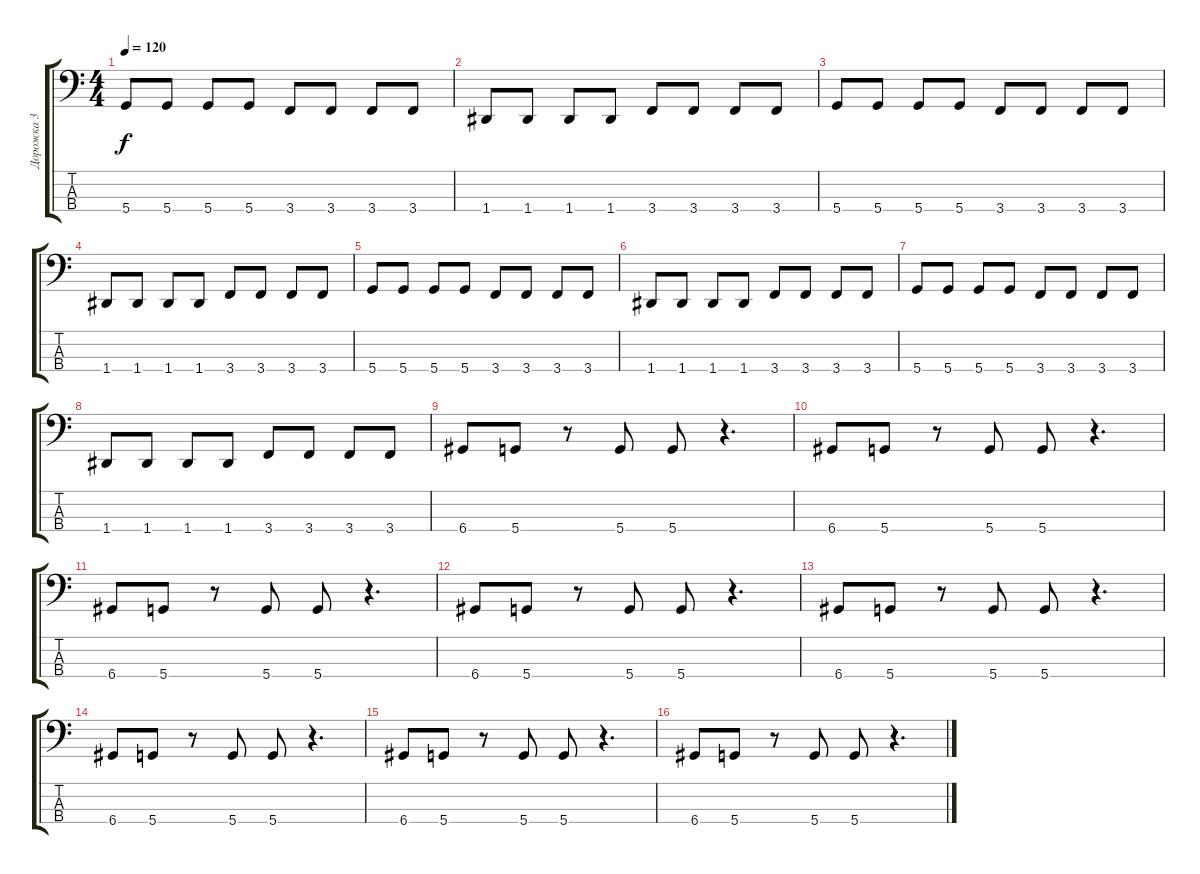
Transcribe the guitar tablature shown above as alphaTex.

\track ("Дорожка 3" "Дорожка 3") {instrument electricbassfinger}
\staff {score tabs}
\tuning (G2 D2 A1 D1) {hide}
\ts (4 4)
\tempo 120
\clef f4
\ks c
5.4.8{dy f} 5.4.8 5.4.8 5.4.8 3.4.8 3.4.8 3.4.8 3.4.8 |
1.4.8 1.4.8 1.4.8 1.4.8 3.4.8 3.4.8 3.4.8 3.4.8 |
5.4.8 5.4.8 5.4.8 5.4.8 3.4.8 3.4.8 3.4.8 3.4.8 |
1.4.8 1.4.8 1.4.8 1.4.8 3.4.8 3.4.8 3.4.8 3.4.8 |
5.4.8 5.4.8 5.4.8 5.4.8 3.4.8 3.4.8 3.4.8 3.4.8 |
1.4.8 1.4.8 1.4.8 1.4.8 3.4.8 3.4.8 3.4.8 3.4.8 |
5.4.8 5.4.8 5.4.8 5.4.8 3.4.8 3.4.8 3.4.8 3.4.8 |
1.4.8 1.4.8 1.4.8 1.4.8 3.4.8 3.4.8 3.4.8 3.4.8 |
6.4.8 5.4.8 r.8 5.4.8 5.4.8 r.4{d} |
6.4.8 5.4.8 r.8 5.4.8 5.4.8 r.4{d} |
6.4.8 5.4.8 r.8 5.4.8 5.4.8 r.4{d} |
6.4.8 5.4.8 r.8 5.4.8 5.4.8 r.4{d} |
6.4.8 5.4.8 r.8 5.4.8 5.4.8 r.4{d} |
6.4.8 5.4.8 r.8 5.4.8 5.4.8 r.4{d} |
6.4.8 5.4.8 r.8 5.4.8 5.4.8 r.4{d} |
6.4.8 5.4.8 r.8 5.4.8 5.4.8 r.4{d}
